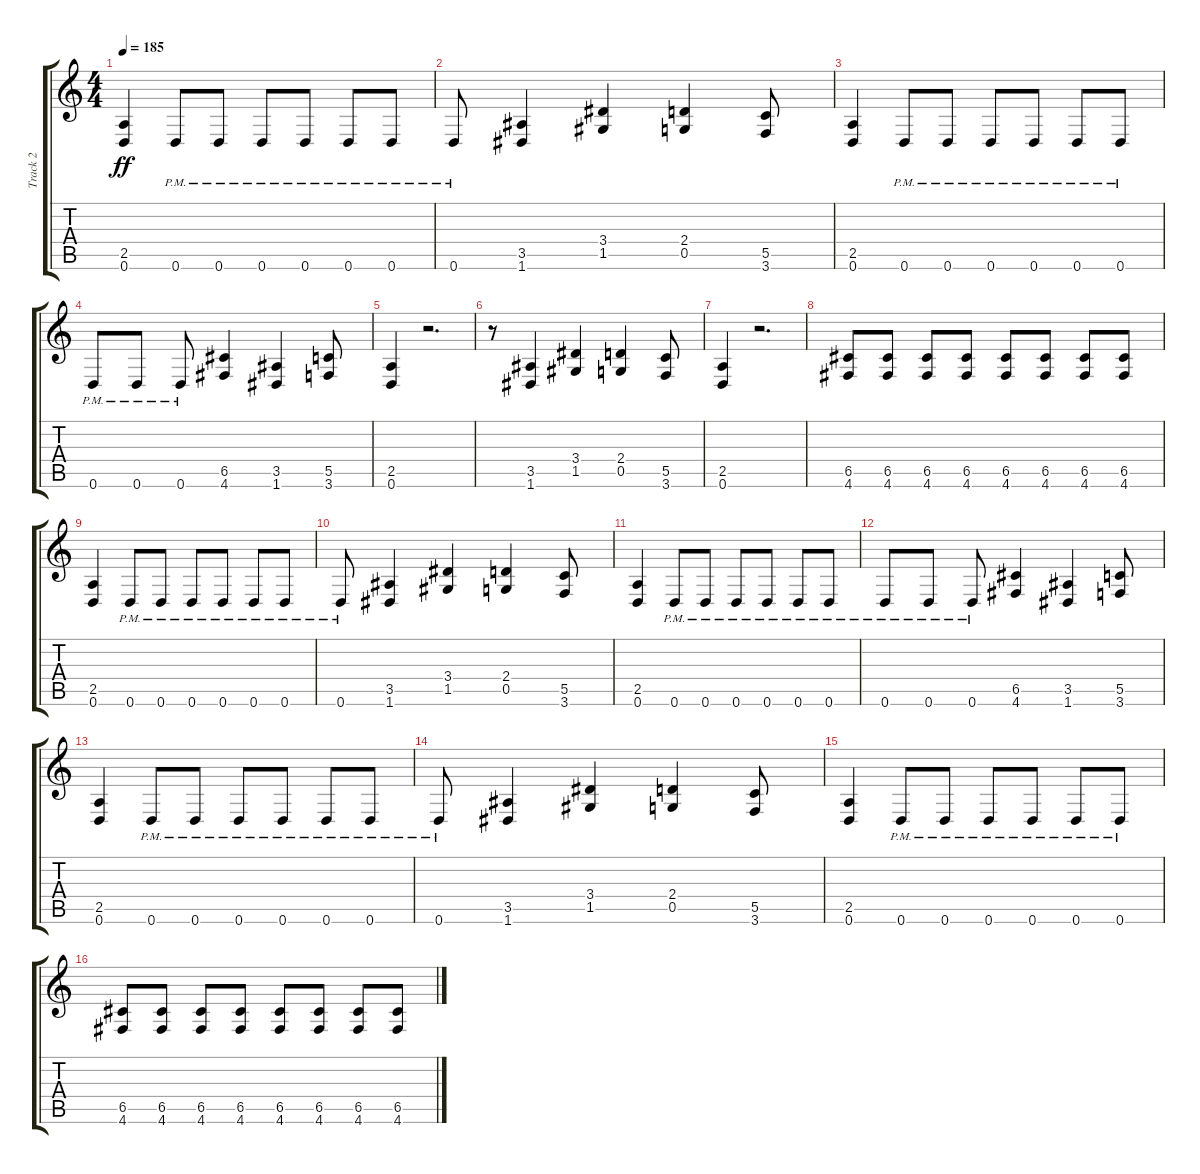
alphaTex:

\track ("Track 2" "Track 2") {instrument distortionguitar}
\staff {score tabs}
\tuning (D4 A3 F3 C3 G2 D2) {hide}
\ts (4 4)
\tempo 185
\clef g2
\ks c
(2.5 0.6).4{dy ff} 0.6{pm}.8 0.6{pm}.8 0.6{pm}.8 0.6{pm}.8 0.6{pm}.8 0.6{pm}.8 |
0.6{pm}.8 (3.5 1.6).4 (3.4 1.5).4 (2.4 0.5).4 (5.5 3.6).8 |
(2.5 0.6).4 0.6{pm}.8 0.6{pm}.8 0.6{pm}.8 0.6{pm}.8 0.6{pm}.8 0.6{pm}.8 |
0.6{pm}.8 0.6{pm}.8 0.6{pm}.8 (6.5 4.6).4 (3.5 1.6).4 (5.5 3.6).8 |
(2.5 0.6).4 r.2{d} |
r.8 (3.5 1.6).4 (3.4 1.5).4 (2.4 0.5).4 (5.5 3.6).8 |
(2.5 0.6).4 r.2{d} |
(6.5 4.6).8 (6.5 4.6).8 (6.5 4.6).8 (6.5 4.6).8 (6.5 4.6).8 (6.5 4.6).8 (6.5 4.6).8 (6.5 4.6).8 |
(2.5 0.6).4 0.6{pm}.8 0.6{pm}.8 0.6{pm}.8 0.6{pm}.8 0.6{pm}.8 0.6{pm}.8 |
0.6{pm}.8 (3.5 1.6).4 (3.4 1.5).4 (2.4 0.5).4 (5.5 3.6).8 |
(2.5 0.6).4 0.6{pm}.8 0.6{pm}.8 0.6{pm}.8 0.6{pm}.8 0.6{pm}.8 0.6{pm}.8 |
0.6{pm}.8 0.6{pm}.8 0.6{pm}.8 (6.5 4.6).4 (3.5 1.6).4 (5.5 3.6).8 |
(2.5 0.6).4 0.6{pm}.8 0.6{pm}.8 0.6{pm}.8 0.6{pm}.8 0.6{pm}.8 0.6{pm}.8 |
0.6{pm}.8 (3.5 1.6).4 (3.4 1.5).4 (2.4 0.5).4 (5.5 3.6).8 |
(2.5 0.6).4 0.6{pm}.8 0.6{pm}.8 0.6{pm}.8 0.6{pm}.8 0.6{pm}.8 0.6{pm}.8 |
(6.5 4.6).8 (6.5 4.6).8 (6.5 4.6).8 (6.5 4.6).8 (6.5 4.6).8 (6.5 4.6).8 (6.5 4.6).8 (6.5 4.6).8
